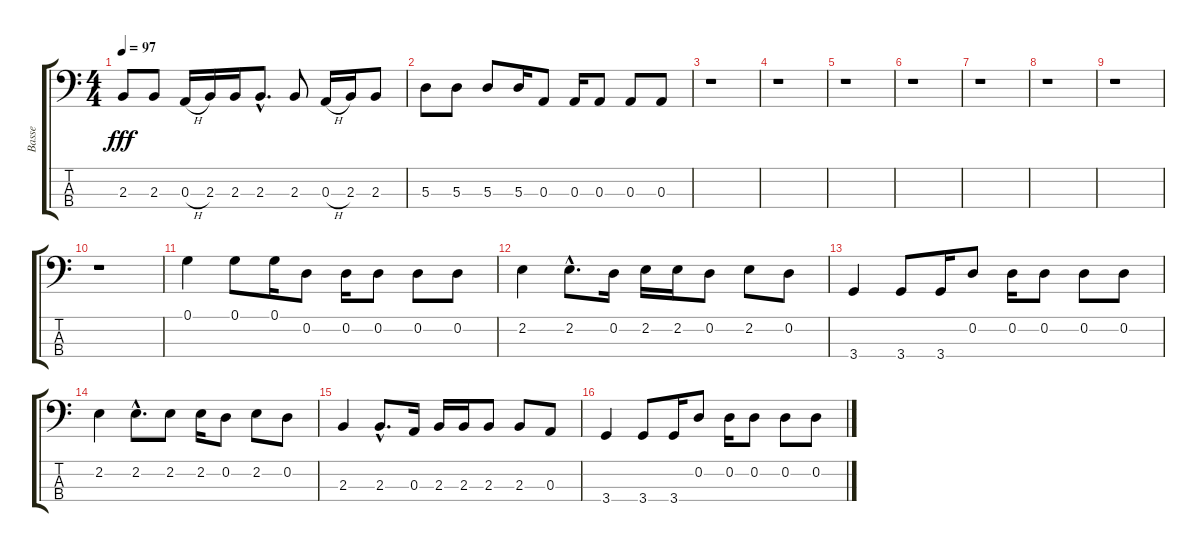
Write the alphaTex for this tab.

\track ("Basse" "Basse") {instrument electricbasspick}
\staff {score tabs}
\tuning (G2 D2 A1 E1) {hide}
\ts (4 4)
\tempo 97
\clef f4
\ks c
2.3.8{dy fff} 2.3.8 0.3{h}.16 2.3.16 2.3.16 2.3{hac}.8{d} 2.3.8 0.3{h}.16 2.3.16 2.3.8 |
5.3.8 5.3.8 5.3.8 5.3.16 0.3.8 0.3.16 0.3.8 0.3.8 0.3.8 |
r.1 |
r.1 |
r.1 |
r.1 |
r.1 |
r.1 |
r.1 |
r.1 |
0.1.4 0.1.8 0.1.16 0.2.8 0.2.16 0.2.8 0.2.8 0.2.8 |
2.2.4 2.2{hac}.8{d} 0.2.16 2.2.16 2.2.16 0.2.8 2.2.8 0.2.8 |
3.4.4 3.4.8 3.4.16 0.2.8 0.2.16 0.2.8 0.2.8 0.2.8 |
2.2.4 2.2{hac}.8{d} 2.2.8 2.2.16 0.2.8 2.2.8 0.2.8 |
2.3.4 2.3{hac}.8{d} 0.3.16 2.3.16 2.3.16 2.3.8 2.3.8 0.3.8 |
3.4.4 3.4.8 3.4.16 0.2.8 0.2.16 0.2.8 0.2.8 0.2.8
